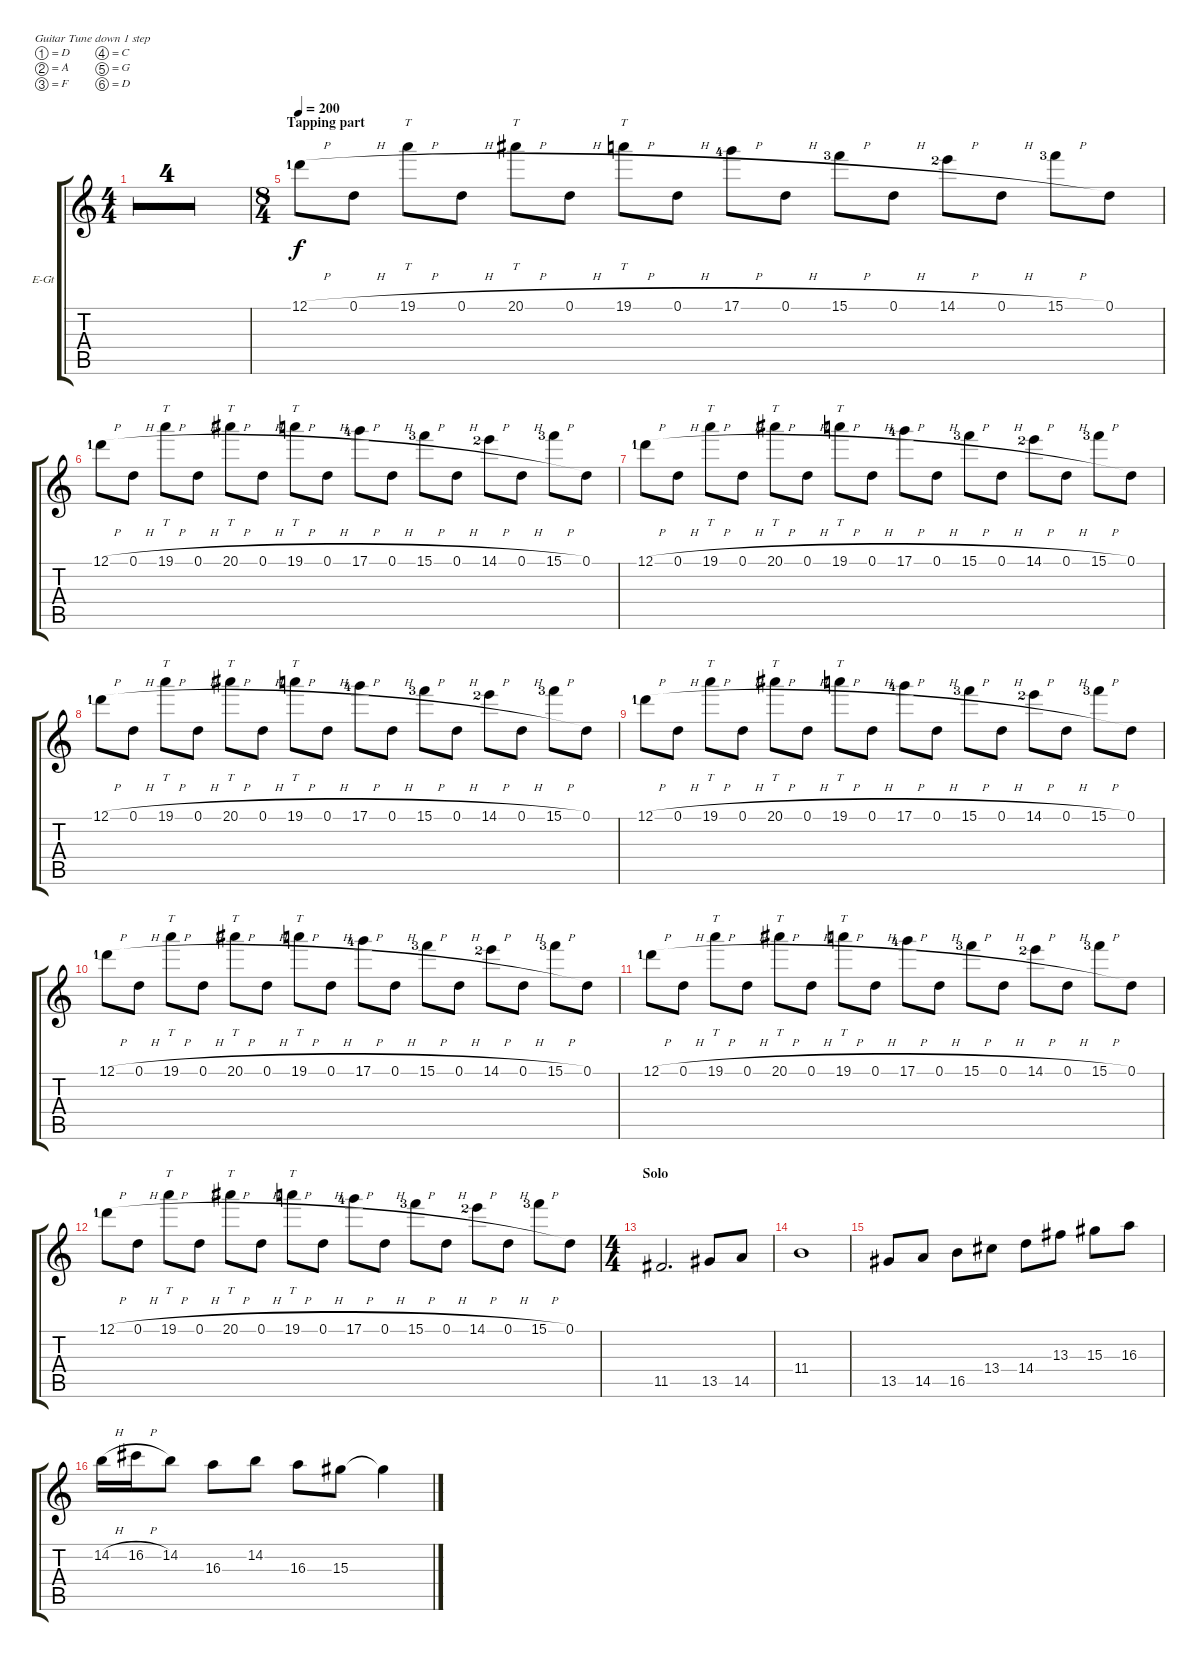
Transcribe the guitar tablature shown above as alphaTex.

\bracketExtendMode groupsimilarinstruments
\firstSystemTrackNameOrientation horizontal
\otherSystemsTrackNameOrientation horizontal
\track ("Fills+solo" "E-Gt") {multiBarRest instrument distortionguitar}
\staff {score tabs}
\tuning (D4 A3 F3 C3 G2 D2)
\ts (4 4)
\tempo
130.706
\accidentals auto
\clef g2
\ottava regular
\simile none
\ks c
r.1{dy f} |
r.1 |
r.1 |
r.1 |
\ts (8 4)
\section ("" "Tapping part")
\tempo 200
12.1{h lf 2}.8 0.1{h}.8 19.1{h}.8{tt} 0.1{h}.8 20.1{h}.8{tt} 0.1{h}.8 19.1{h}.8{tt} 0.1{h}.8 17.1{h lf 5}.8 0.1{h}.8 15.1{h lf 4}.8 0.1{h}.8 14.1{h lf 3}.8 0.1{h}.8 15.1{h lf 4}.8 0.1.8 |
12.1{h lf 2}.8 0.1{h}.8 19.1{h}.8{tt} 0.1{h}.8 20.1{h}.8{tt} 0.1{h}.8 19.1{h}.8{tt} 0.1{h}.8 17.1{h lf 5}.8 0.1{h}.8 15.1{h lf 4}.8 0.1{h}.8 14.1{h lf 3}.8 0.1{h}.8 15.1{h lf 4}.8 0.1.8 |
12.1{h lf 2}.8 0.1{h}.8 19.1{h}.8{tt} 0.1{h}.8 20.1{h}.8{tt} 0.1{h}.8 19.1{h}.8{tt} 0.1{h}.8 17.1{h lf 5}.8 0.1{h}.8 15.1{h lf 4}.8 0.1{h}.8 14.1{h lf 3}.8 0.1{h}.8 15.1{h lf 4}.8 0.1.8 |
12.1{h lf 2}.8 0.1{h}.8 19.1{h}.8{tt} 0.1{h}.8 20.1{h}.8{tt} 0.1{h}.8 19.1{h}.8{tt} 0.1{h}.8 17.1{h lf 5}.8 0.1{h}.8 15.1{h lf 4}.8 0.1{h}.8 14.1{h lf 3}.8 0.1{h}.8 15.1{h lf 4}.8 0.1.8 |
12.1{h lf 2}.8 0.1{h}.8 19.1{h}.8{tt} 0.1{h}.8 20.1{h}.8{tt} 0.1{h}.8 19.1{h}.8{tt} 0.1{h}.8 17.1{h lf 5}.8 0.1{h}.8 15.1{h lf 4}.8 0.1{h}.8 14.1{h lf 3}.8 0.1{h}.8 15.1{h lf 4}.8 0.1.8 |
12.1{h lf 2}.8 0.1{h}.8 19.1{h}.8{tt} 0.1{h}.8 20.1{h}.8{tt} 0.1{h}.8 19.1{h}.8{tt} 0.1{h}.8 17.1{h lf 5}.8 0.1{h}.8 15.1{h lf 4}.8 0.1{h}.8 14.1{h lf 3}.8 0.1{h}.8 15.1{h lf 4}.8 0.1.8 |
12.1{h lf 2}.8 0.1{h}.8 19.1{h}.8{tt} 0.1{h}.8 20.1{h}.8{tt} 0.1{h}.8 19.1{h}.8{tt} 0.1{h}.8 17.1{h lf 5}.8 0.1{h}.8 15.1{h lf 4}.8 0.1{h}.8 14.1{h lf 3}.8 0.1{h}.8 15.1{h lf 4}.8 0.1.8 |
12.1{h lf 2}.8 0.1{h}.8 19.1{h}.8{tt} 0.1{h}.8 20.1{h}.8{tt} 0.1{h}.8 19.1{h}.8{tt} 0.1{h}.8 17.1{h lf 5}.8 0.1{h}.8 15.1{h lf 4}.8 0.1{h}.8 14.1{h lf 3}.8 0.1{h}.8 15.1{h lf 4}.8 0.1.8 |
\ts (4 4)
\section ("" "Solo")
11.5.2{d} 13.5.8 14.5.8 |
11.4.1 |
13.5.8 14.5.8 16.5.8 13.4.8 14.4.8 13.3.8 15.3.8 16.3.8 |
14.2{h}.16 16.2{h}.16 14.2.8 16.3.8 14.2.8 16.3.8 15.3.8 15.3{t}.4
